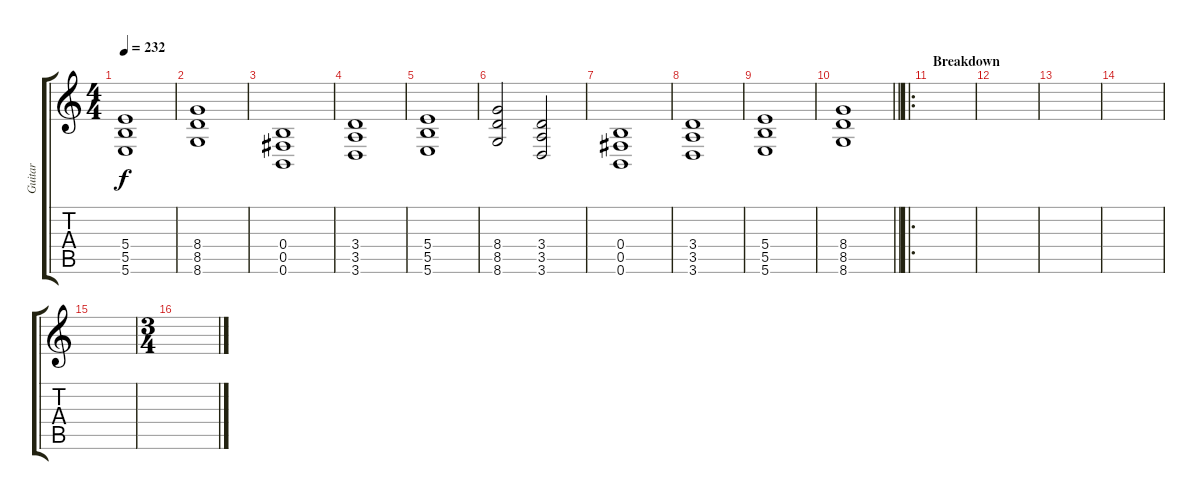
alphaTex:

\track ("Guitar" "Guitar") {instrument distortionguitar}
\staff {score tabs}
\tuning (Db4 Ab3 E3 B2 Gb2 B1) {hide}
\ts (4 4)
\tempo 232
\clef g2
\ks c
(5.4 5.5 5.6).1{dy f} |
(8.4 8.5 8.6).1 |
(0.4 0.5 0.6).1 |
(3.4 3.5 3.6).1 |
(5.4 5.5 5.6).1 |
(8.4 8.5 8.6).2 (3.4 3.5 3.6).2 |
(0.4 0.5 0.6).1 |
(3.4 3.5 3.6).1 |
(5.4 5.5 5.6).1 |
\barLineRight lightlight
(8.4 8.5 8.6).1 |
\ro
\section ("" "Breakdown")
|
|
|
|
|
\ts (3 4)
